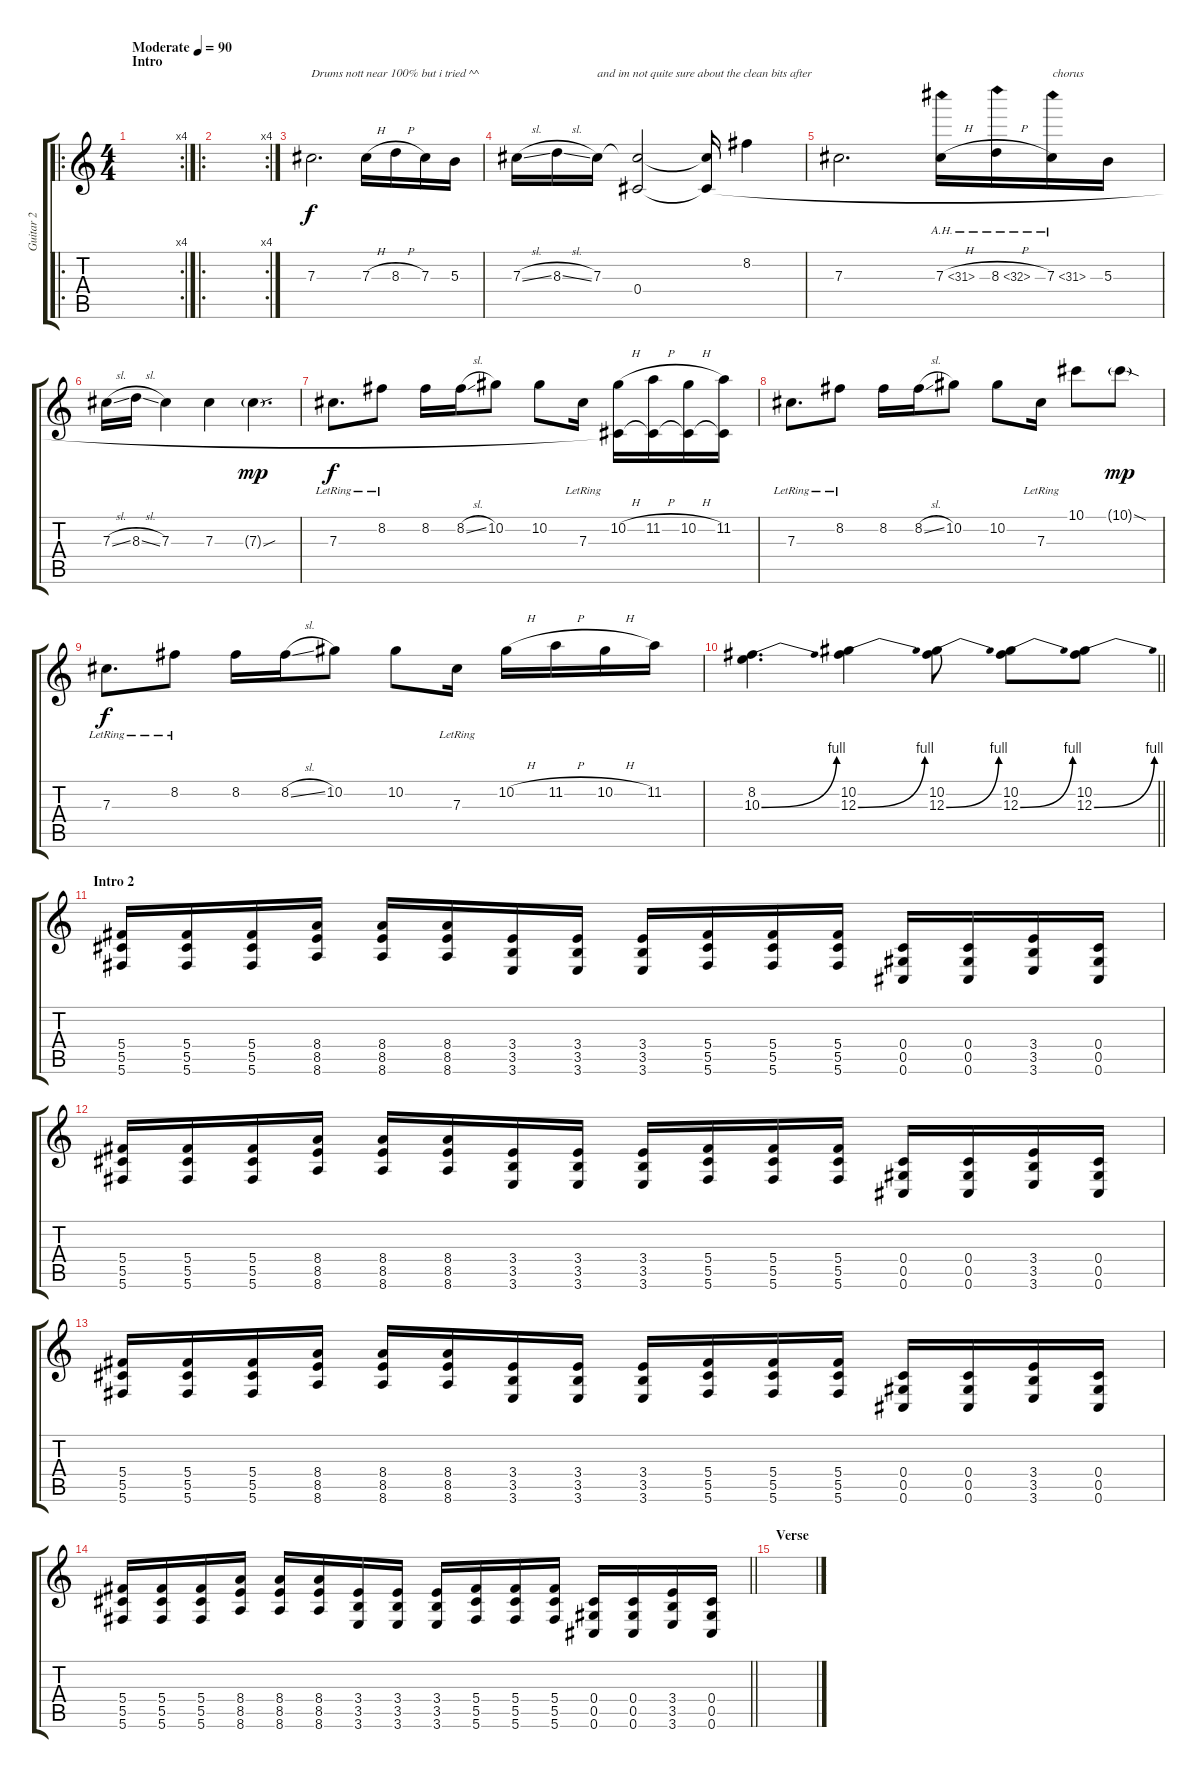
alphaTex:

\track ("Guitar 2" "Guitar 2") {instrument overdrivenguitar}
\staff {score tabs}
\tuning (Eb4 Bb3 Gb3 Db3 Ab2 Db2) {hide}
\ro
\rc 4
\ts (4 4)
\section ("" "Intro")
\tempo (90 "Moderate")
\clef g2
\ks c
|
\ro
\rc 4
|
7.3.2{d txt "Drums nott near 100% but i tried ^^"} 7.3{h}.16 8.3{h}.16 7.3.16 5.3.16 |
7.3{sl}.16 8.3{sl}.16 7.3.16{txt "and im not quite sure about the clean bits after"} (7.3{t} 0.4).2 (7.3{t} 0.4{t}).16 8.2.4 |
7.3.2{d} 7.3{ah 24 h}.16 8.3{ah 24 h}.16 7.3{ah 24}.16{txt "chorus"} 5.3.16 |
7.3{sl}.16 8.3{sl}.16 7.3.4 7.3.4 7.3{sou g}.4{d dy mp} |
7.3{lr}.8{d dy f} 8.2{lr}.8 8.2.16 8.2{sl}.16 10.2.8 10.2.8 7.3{lr}.16 (10.2{h} 0.4{t}).16 (11.2{h} 0.4{t}).16 (10.2{h} 0.4{t}).16 (11.2 0.4{t}).16 |
7.3{lr}.8{d} 8.2{lr}.8 8.2.16 8.2{sl}.16 10.2.8 10.2.8 7.3{lr}.16 10.1.8 10.1{sod g}.8{dy mp} |
7.3{lr}.8{d dy f} 8.2{lr}.8 8.2.16 8.2{sl}.16 10.2.8 10.2.8 7.3{lr}.16 10.2{h}.16 11.2{h}.16 10.2{h}.16 11.2.16 |
\barLineRight lightlight
(8.2 10.3{be (bend 0 0 60 4)}).4{d} (10.2 12.3{be (bend 0 0 60 4)}).4 (10.2 12.3{be (bend 0 0 60 4)}).8 (10.2 12.3{be (bend 0 0 60 4)}).8 (10.2 12.3{be (bend 0 0 60 4)}).8 |
\section ("" "Intro 2")
(5.4 5.5 5.6).16 (5.4 5.5 5.6).16 (5.4 5.5 5.6).16 (8.4 8.5 8.6).16 (8.4 8.5 8.6).16 (8.4 8.5 8.6).16 (3.4 3.5 3.6).16 (3.4 3.5 3.6).16 (3.4 3.5 3.6).16 (5.4 5.5 5.6).16 (5.4 5.5 5.6).16 (5.4 5.5 5.6).16 (0.4 0.5 0.6).16 (0.4 0.5 0.6).16 (3.4 3.5 3.6).16 (0.4 0.5 0.6).16 |
(5.4 5.5 5.6).16 (5.4 5.5 5.6).16 (5.4 5.5 5.6).16 (8.4 8.5 8.6).16 (8.4 8.5 8.6).16 (8.4 8.5 8.6).16 (3.4 3.5 3.6).16 (3.4 3.5 3.6).16 (3.4 3.5 3.6).16 (5.4 5.5 5.6).16 (5.4 5.5 5.6).16 (5.4 5.5 5.6).16 (0.4 0.5 0.6).16 (0.4 0.5 0.6).16 (3.4 3.5 3.6).16 (0.4 0.5 0.6).16 |
(5.4 5.5 5.6).16 (5.4 5.5 5.6).16 (5.4 5.5 5.6).16 (8.4 8.5 8.6).16 (8.4 8.5 8.6).16 (8.4 8.5 8.6).16 (3.4 3.5 3.6).16 (3.4 3.5 3.6).16 (3.4 3.5 3.6).16 (5.4 5.5 5.6).16 (5.4 5.5 5.6).16 (5.4 5.5 5.6).16 (0.4 0.5 0.6).16 (0.4 0.5 0.6).16 (3.4 3.5 3.6).16 (0.4 0.5 0.6).16 |
\barLineRight lightlight
(5.4 5.5 5.6).16 (5.4 5.5 5.6).16 (5.4 5.5 5.6).16 (8.4 8.5 8.6).16 (8.4 8.5 8.6).16 (8.4 8.5 8.6).16 (3.4 3.5 3.6).16 (3.4 3.5 3.6).16 (3.4 3.5 3.6).16 (5.4 5.5 5.6).16 (5.4 5.5 5.6).16 (5.4 5.5 5.6).16 (0.4 0.5 0.6).16 (0.4 0.5 0.6).16 (3.4 3.5 3.6).16 (0.4 0.5 0.6).16 |
\section ("" "Verse")
